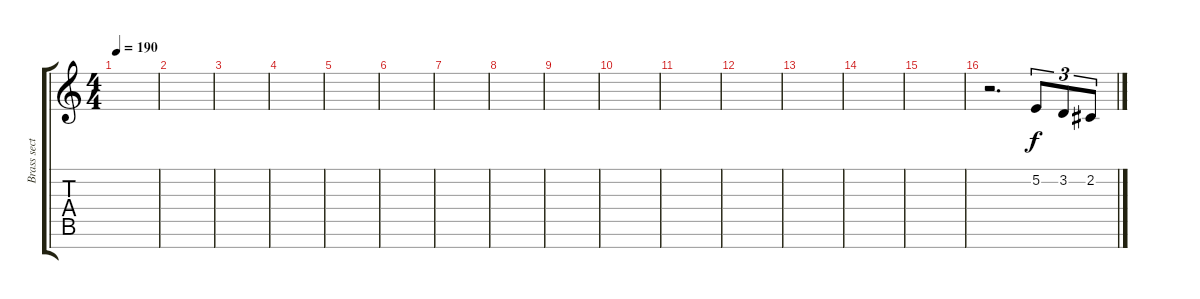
\track ("Brass section" "Brass sect") {instrument brasssection}
\staff {score tabs}
\tuning (E4 B3 G3 D3 A2 E2 B1) {hide}
\ts (4 4)
\tempo 190
\clef g2
\ks c
|
|
|
|
|
|
\section ("" "")
|
|
|
|
|
|
|
|
\section ("" "")
|
r.2{d} 5.2.8{tu (3 2) volume 13 instrument stringensemble1} 3.2.8{tu (3 2)} 2.2.8{tu (3 2)}
